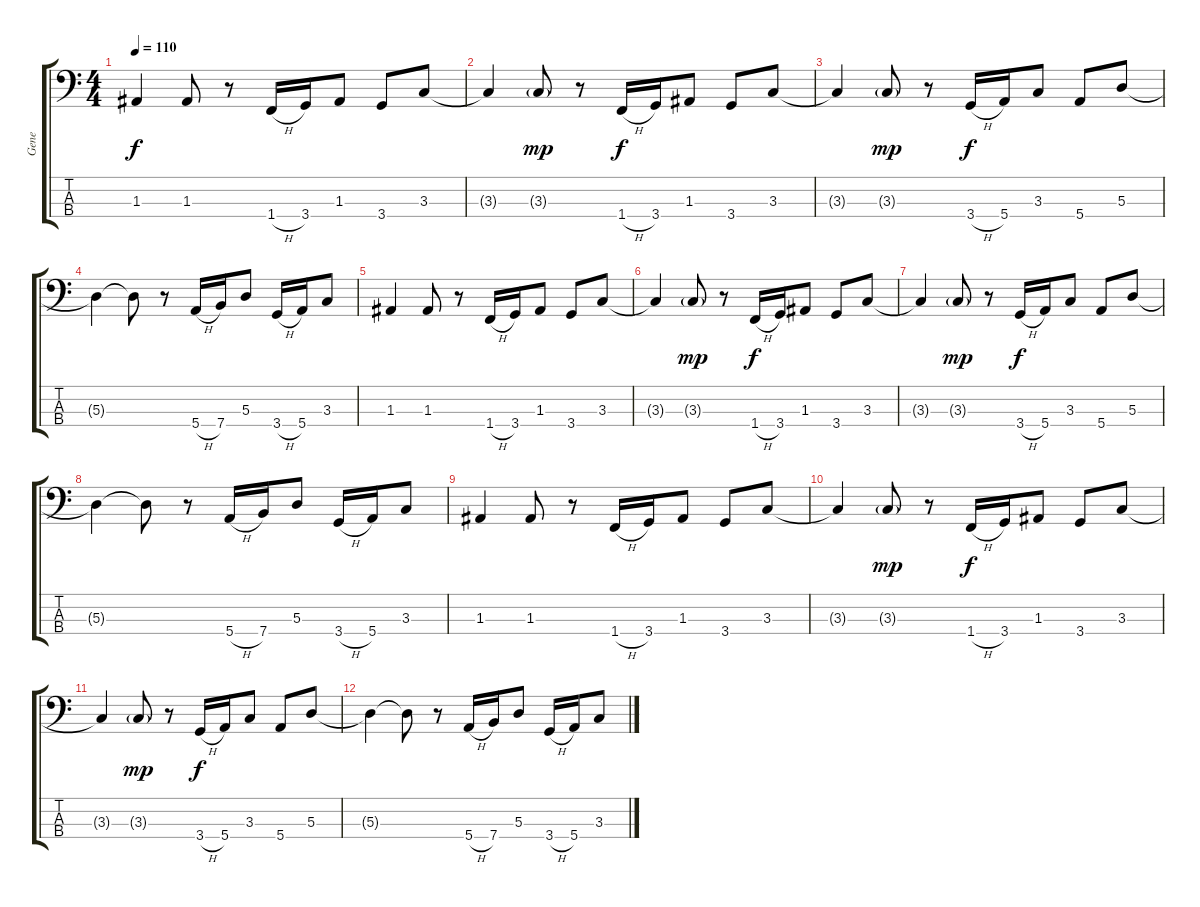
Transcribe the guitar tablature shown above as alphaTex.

\track ("Gene" "Gene") {instrument electricbasspick}
\staff {score tabs}
\tuning (G2 D2 A1 E1) {hide}
\ts (4 4)
\tempo 110
\clef f4
\ks c
1.3.4{dy f} 1.3.8 r.8 1.4{h}.16 3.4.16 1.3.8 3.4.8 3.3.8 |
3.3{t}.4 3.3{g}.8{dy mp} r.8 1.4{h}.16{dy f} 3.4.16 1.3.8 3.4.8 3.3.8 |
3.3{t}.4 3.3{g}.8{dy mp} r.8 3.4{h}.16{dy f} 5.4.16 3.3.8 5.4.8 5.3.8 |
5.3{t}.4 5.3{t}.8 r.8 5.4{h}.16 7.4.16 5.3.8 3.4{h}.16 5.4.16 3.3.8 |
1.3.4 1.3.8 r.8 1.4{h}.16 3.4.16 1.3.8 3.4.8 3.3.8 |
3.3{t}.4 3.3{g}.8{dy mp} r.8 1.4{h}.16{dy f} 3.4.16 1.3.8 3.4.8 3.3.8 |
3.3{t}.4 3.3{g}.8{dy mp} r.8 3.4{h}.16{dy f} 5.4.16 3.3.8 5.4.8 5.3.8 |
5.3{t}.4 5.3{t}.8 r.8 5.4{h}.16 7.4.16 5.3.8 3.4{h}.16 5.4.16 3.3.8 |
1.3.4 1.3.8 r.8 1.4{h}.16 3.4.16 1.3.8 3.4.8 3.3.8 |
3.3{t}.4 3.3{g}.8{dy mp} r.8 1.4{h}.16{dy f} 3.4.16 1.3.8 3.4.8 3.3.8 |
3.3{t}.4 3.3{g}.8{dy mp} r.8 3.4{h}.16{dy f} 5.4.16 3.3.8 5.4.8 5.3.8 |
5.3{t}.4 5.3{t}.8 r.8 5.4{h}.16 7.4.16 5.3.8 3.4{h}.16 5.4.16 3.3.8
